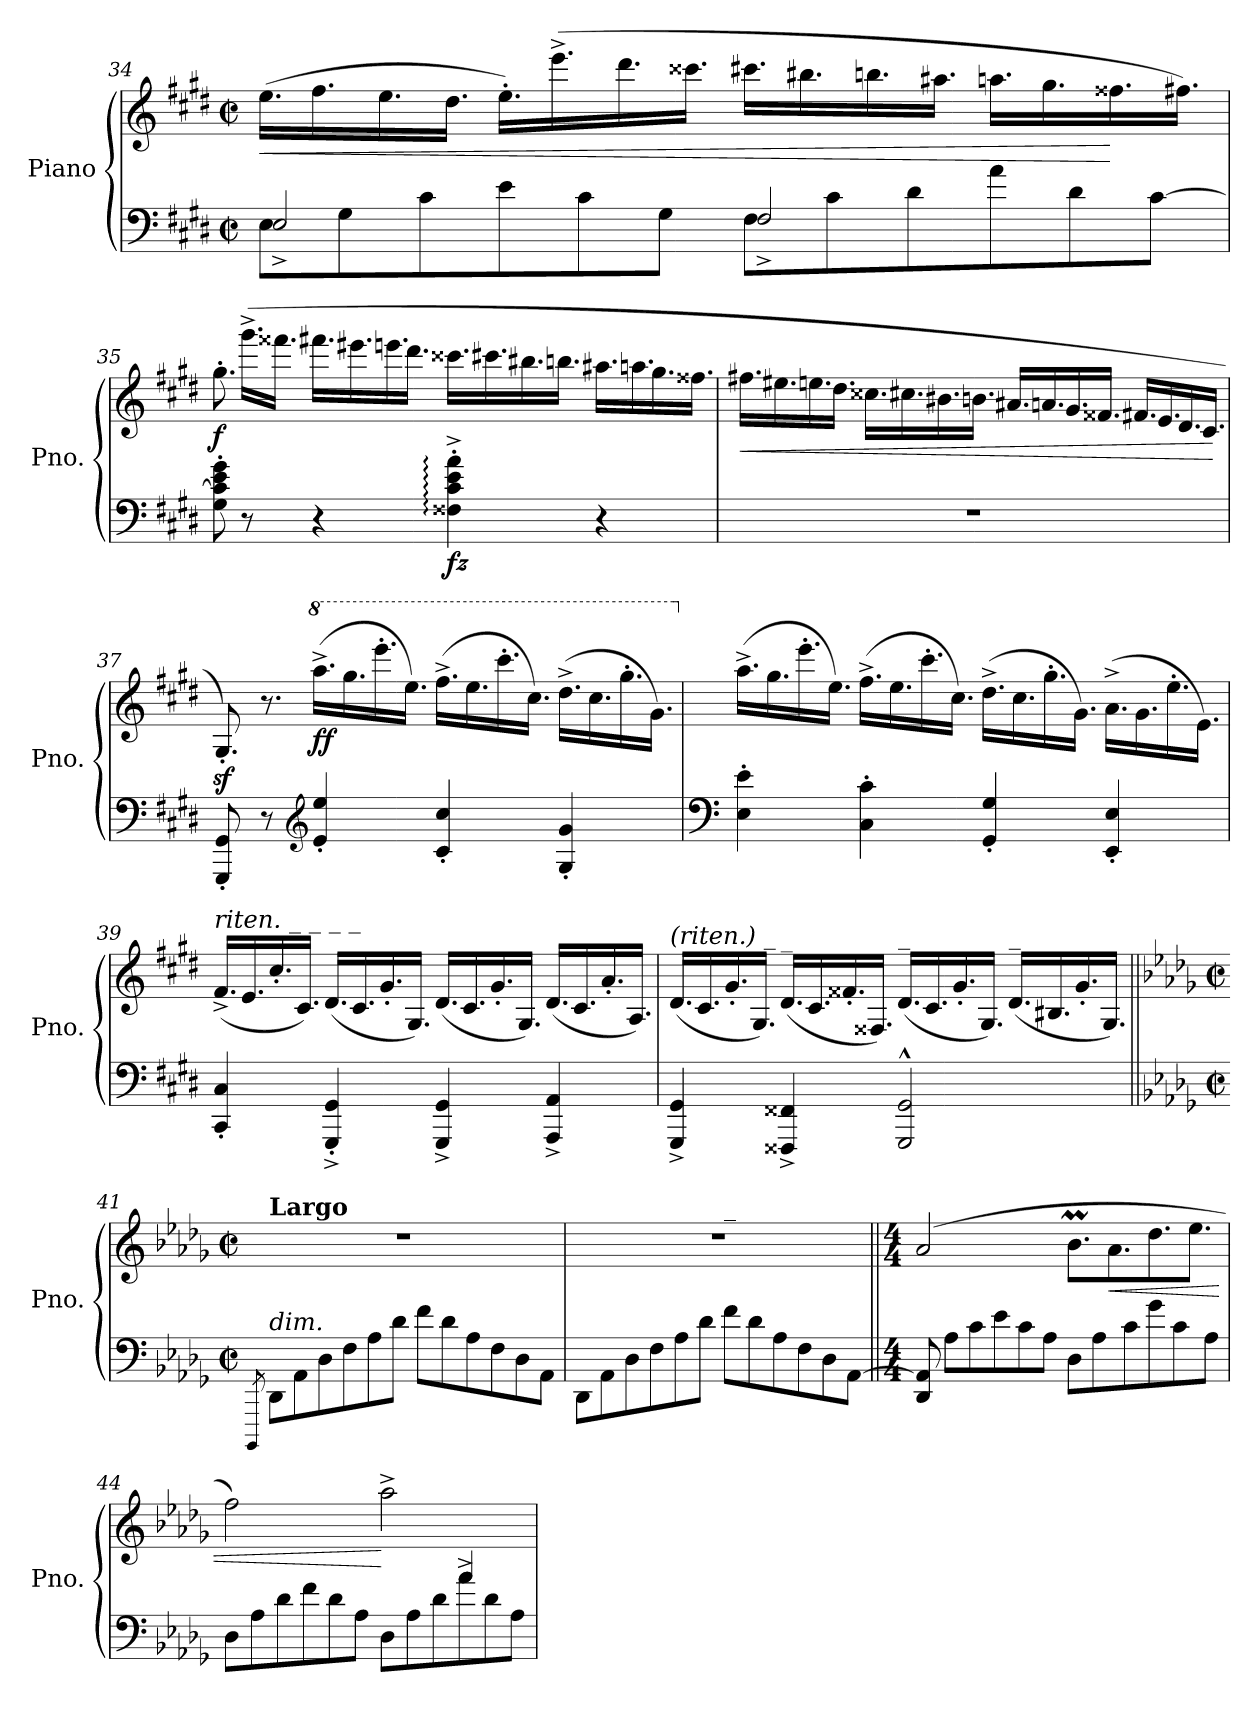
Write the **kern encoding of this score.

**kern	**kern	**dynam
*part1	*part1	*part1
*staff2	*staff1	*staff1/2
*I"Piano	*	*
*I'Pno.	*	*
*clefF4	*clefG2	*
*k[f#c#g#d#]	*k[f#c#g#d#]	*
*M2/2	*M2/2	*
*met(c|)	*met(c|)	*
*Xtuplet	*Xtuplet	*
=34	=34	=34
*^	*	*
!	!	!	!LO:HP:b
12E\L	2E^/	(>24.ee\LL	<
.	.	24.ff#\	.
12G#\	.	.	.
.	.	24.ee\	.
12c#\	.	.	.
.	.	24.dd#\JJ	.
12e\	.	24.ee'\LL)	.
.	.	(>24.eee^\	.
12c#\	.	.	.
.	.	24.ddd#\	.
12G#\J	.	.	.
.	.	24.ccc##X\JJ	.
12F#\L	2F#^/	24.ccc#X\LL	.
.	.	24.bb#X\	.
12c#\	.	.	.
.	.	24.bbn\	.
12d#\	.	.	.
.	.	24.aa#X\JJ	.
12a\	.	24.aan\LL	.
.	.	24.gg#\	.
12d#\	.	.	.
.	.	24.ff##X\	[
[12c#\J	.	.	.
.	.	24.ff#X\JJ)	.
*v	*v	*	*
=35	=35	=35
!	!	!LO:DY:b
8G#\' 8c#\]' 8e\' 8g#\'	12.gg#'\	f
8r	(>24.ggg#^\LL	.
.	24.fff##X\JJ	.
4r	24.fff#X\LL	.
.	24.eee#X\	.
.	24.eeen\	.
.	24.ddd#\JJ	.
!	!	!LO:DY:b=2
4F##X\:'^ 4c#\:'^ 4e\:'^ 4a\:'^	24.ccc##X\LL	fz
.	24.ccc#X\	.
.	24.bb#X\	.
.	24.bbn\JJ	.
4r	24.aa#X\LL	.
.	24.aan\	.
.	24.gg#\	.
.	24.ff##X\JJ	.
!!LO:LB:g=z
=36	=36	=36
!	!	!LO:HP:b
1r	24.ff#X\LL	<
.	24.ee#X\	.
.	24.een\	.
.	24.dd#\JJ	.
.	24.cc##X\LL	.
.	24.cc#X\	.
.	24.b#X\	.
.	24.bn\JJ	.
.	24.a#X/LL	.
.	24.an/	.
.	24.g#/	.
.	24.f##X/JJ	.
.	24.f#X/LL	.
.	24.e/	.
.	24.d#/	.
.	24.c#/JJ	.
.	.	[
=37	=37	=37
8GGG#/' 8GG#/'	12.G#z<'/)	.
8r	12.r	.
*clefG2	*	*
*	*8va	*
!	!	!LO:DY:b
4e/' 4ee/'	(>24.aaa^\LL	ff
.	24.ggg#\	.
.	24.eeee'\	.
.	24.eee\JJ)	.
4c#/' 4cc#/'	(>24.fff#^\LL	.
.	24.eee\	.
.	24.cccc#'\	.
.	24.ccc#\JJ)	.
4G#/' 4g#/'	(>24.ddd#^\LL	.
.	24.ccc#\	.
.	24.ggg#'\	.
.	24.gg#\JJ)	.
=38	=38	=38
*clefF4	*	*
*	*X8va	*
4E\' 4e\'	(>24.aa^\LL	.
.	24.gg#\	.
.	24.eee'\	.
.	24.ee\JJ)	.
4C#\' 4c#\'	(>24.ff#^\LL	.
.	24.ee\	.
.	24.ccc#'\	.
.	24.cc#\JJ)	.
4GG#/' 4G#/'	(>24.dd#^\LL	.
.	24.cc#\	.
.	24.gg#'\	.
.	24.g#\JJ)	.
4EE/' 4E/'	(>24.a^\LL	.
.	24.g#\	.
.	24.ee'\	.
.	24.e\JJ)	.
=39	=39	=39
!	!LO:TX:a:i:t=riten. _          _          _          _	!
4CC#/' 4C#/'	(<24.f#^/LL	.
.	24.e/	.
.	24.cc#'/	.
.	24.c#/JJ)	.
4GGG#/'^ 4GG#/'^	(<24.d#/LL	.
.	24.c#/	.
.	24.g#'/	.
.	24.G#/JJ)	.
4GGG#/^ 4GG#/^	(<24.d#/LL	.
.	24.c#/	.
.	24.g#'/	.
.	24.G#/JJ)	.
4AAA/^ 4AA/^	(<24.d#/LL	.
.	24.c#/	.
.	24.a'/	.
.	24.A/JJ)	.
!!LO:PB:g=z
=40	=40	=40
!	!LO:TX:a:i:t=(riten.) _	!
4GGG#/^ 4GG#/^	(<24.d#/LL	.
.	24.c#/	.
.	24.g#'/	.
.	24.G#/JJ)	.
!	!LO:TX:a:i:t=_	!
4FFF##X/^ 4FF##X/^	(<24.d#/LL	.
.	24.c#/	.
.	24.f##X'/	.
.	24.F##X/JJ)	.
!	!LO:TX:a:i:t=_	!
2GGG#/^^ 2GG#/^^	(<24.d#/LL	.
.	24.c#/	.
.	24.g#'/	.
.	24.G#/JJ)	.
!	!LO:TX:a:i:t=_	!
.	(<24.d#/LL	.
.	24.B#X/	.
.	24.g#'/	.
.	24.G#/JJ)	.
=41||	=41||	=41||
*k[b-e-a-d-g-]	*k[b-e-a-d-g-]	*
*M2/2	*M2/2	*
*met(c|)	*met(c|)	*
8qBBBB-/	.	.
!	!LO:TX:a:B:t=Largo	!
!LO:TX:a:i:t=dim.	!	!
12DD-\L	1r	.
12AA-\	.	.
12D-\	.	.
12F\	.	.
12A-\	.	.
12d-\J	.	.
12f\L	.	.
12d-\	.	.
12A-\	.	.
12F\	.	.
12D-\	.	.
12AA-\J	.	.
=42	=42	=42
!	!LO:TX:a:i:t=poco accel.	!
*	*^	*
12DD-\L	1r	2ryy	.
12AA-\	.	.	.
12D-\	.	.	.
12F\	.	.	.
12A-\	.	.	.
12d-\J	.	.	.
!	!	!LO:TX:a:i:t=_	!
12f\L	.	2ryy	.
12d-\	.	.	.
12A-\	.	.	.
12F\	.	.	.
12D-\	.	.	.
[12AA-\J	.	.	.
*	*v	*v	*
!!LO:LB:g=z
=43||	=43||	=43||
*M4/4	*M4/4	*
*	*^	*
!	!LO:TX:a:B:t=Moderato cantabile.	!	!
!	!	!	!LO:DY:b
*	*v	*v	*
12DD-/ 12AA-/]	(>2a-/	other-dynamics
12A-\L	.	.
12c\	.	.
12e-\	.	.
12c\	.	.
12A-\J	.	.
12D-\L	12.b-M\L	.
12A-\	.	.
!	!	!LO:HP:b
.	12.a-\	<
12c\	.	.
12g-\	12.dd-\	.
12c\	.	.
.	12.ee-\J	.
12A-\J	.	.
=44	=44	=44
*^	*	*
12D-\L	4ryy	2ff\)	.
12A-\	.	.	.
12d-\	.	.	.
12f\	4ryy	.	.
12d-\	.	.	.
12A-\J	.	.	.
12D-\L	4ryy	2aa-^\	[
12A-\	.	.	.
12d-\	.	.	.
12a-^\	4a-/	.	.
12d-\	.	.	.
12A-\J	.	.	.
*v	*v	*	*
=	=	=
*-	*-	*-
